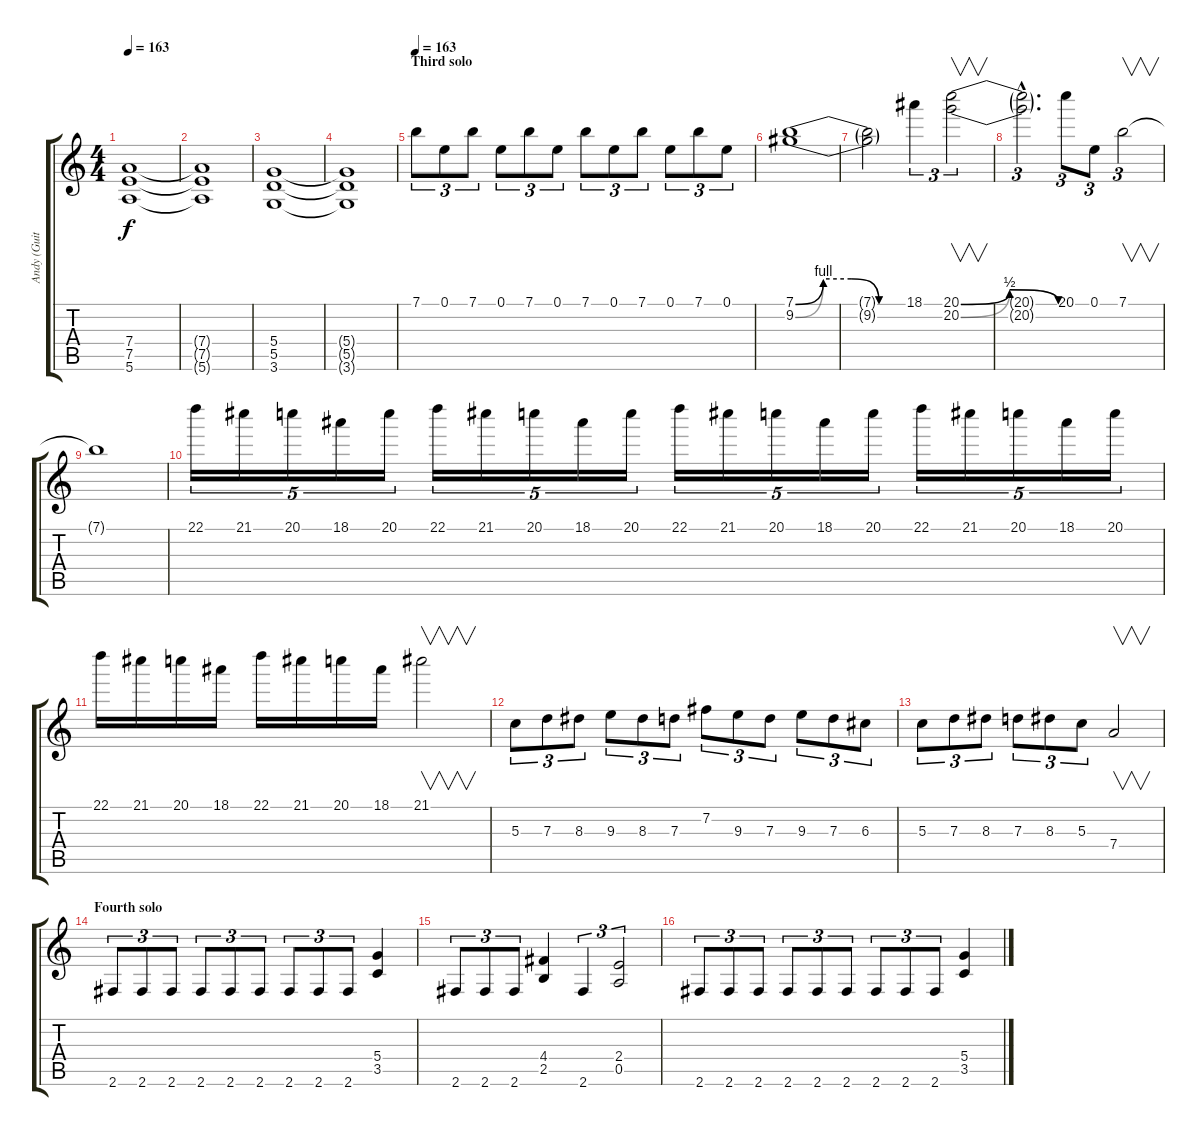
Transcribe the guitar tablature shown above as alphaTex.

\track ("Andy (Guitar)" "Andy (Guit") {instrument distortionguitar}
\staff {score tabs}
\tuning (E4 B3 G3 D3 A2 E2) {hide}
\ts (4 4)
\tempo 163
\clef g2
\ks c
(7.4 7.5 5.6).1{dy f} |
(7.4{t} 7.5{t} 5.6{t}).1 |
(5.4 5.5 3.6).1 |
(5.4{t} 5.5{t} 3.6{t}).1 |
\section ("" "Third solo")
\tempo 163
7.1.8{tu (3 2)} 0.1.8{tu (3 2)} 7.1.8{tu (3 2)} 0.1.8{tu (3 2)} 7.1.8{tu (3 2)} 0.1.8{tu (3 2)} 7.1.8{tu (3 2)} 0.1.8{tu (3 2)} 7.1.8{tu (3 2)} 0.1.8{tu (3 2)} 7.1.8{tu (3 2)} 0.1.8{tu (3 2)} |
(7.1{be (custom 0 0 15 4 30 4 45 0 60 0)} 9.2{be (custom 0 0 15 4 30 4 45 0 60 0)}).1 |
(7.1{t} 9.2{t}).2 18.1.4{tu (3 2)} (20.1{be (bendrelease 0 0 15 2 45 2 60 0)} 20.2{be (bendrelease 0 0 15 2 45 2 60 0)}).2{v tu (3 2)} |
(20.1{hac t} 20.2{hac t}).2{d tu (3 2)} 20.1.8{tu (3 2)} 0.1.8{tu (3 2)} 7.1.2{v tu (3 2)} |
7.1{t}.1 |
22.1.16{tu (5 4)} 21.1.16{tu (5 4)} 20.1.16{tu (5 4)} 18.1.16{tu (5 4)} 20.1.16{tu (5 4)} 22.1.16{tu (5 4)} 21.1.16{tu (5 4)} 20.1.16{tu (5 4)} 18.1.16{tu (5 4)} 20.1.16{tu (5 4)} 22.1.16{tu (5 4)} 21.1.16{tu (5 4)} 20.1.16{tu (5 4)} 18.1.16{tu (5 4)} 20.1.16{tu (5 4)} 22.1.16{tu (5 4)} 21.1.16{tu (5 4)} 20.1.16{tu (5 4)} 18.1.16{tu (5 4)} 20.1.16{tu (5 4)} |
22.1.16 21.1.16 20.1.16 18.1.16 22.1.16 21.1.16 20.1.16 18.1.16 21.1.2{v} |
5.3.8{tu (3 2)} 7.3.8{tu (3 2)} 8.3.8{tu (3 2)} 9.3.8{tu (3 2)} 8.3.8{tu (3 2)} 7.3.8{tu (3 2)} 7.2.8{tu (3 2)} 9.3.8{tu (3 2)} 7.3.8{tu (3 2)} 9.3.8{tu (3 2)} 7.3.8{tu (3 2)} 6.3.8{tu (3 2)} |
5.3.8{tu (3 2)} 7.3.8{tu (3 2)} 8.3.8{tu (3 2)} 7.3.8{tu (3 2)} 8.3.8{tu (3 2)} 5.3.8{tu (3 2)} 7.4.2{v} |
\section ("" "Fourth solo")
2.6.8{tu (3 2)} 2.6.8{tu (3 2)} 2.6.8{tu (3 2)} 2.6.8{tu (3 2)} 2.6.8{tu (3 2)} 2.6.8{tu (3 2)} 2.6.8{tu (3 2)} 2.6.8{tu (3 2)} 2.6.8{tu (3 2)} (5.4 3.5).4 |
2.6.8{tu (3 2)} 2.6.8{tu (3 2)} 2.6.8{tu (3 2)} (4.4 2.5).4 2.6.4{tu (3 2)} (2.4 0.5).2{tu (3 2)} |
2.6.8{tu (3 2)} 2.6.8{tu (3 2)} 2.6.8{tu (3 2)} 2.6.8{tu (3 2)} 2.6.8{tu (3 2)} 2.6.8{tu (3 2)} 2.6.8{tu (3 2)} 2.6.8{tu (3 2)} 2.6.8{tu (3 2)} (5.4 3.5).4
